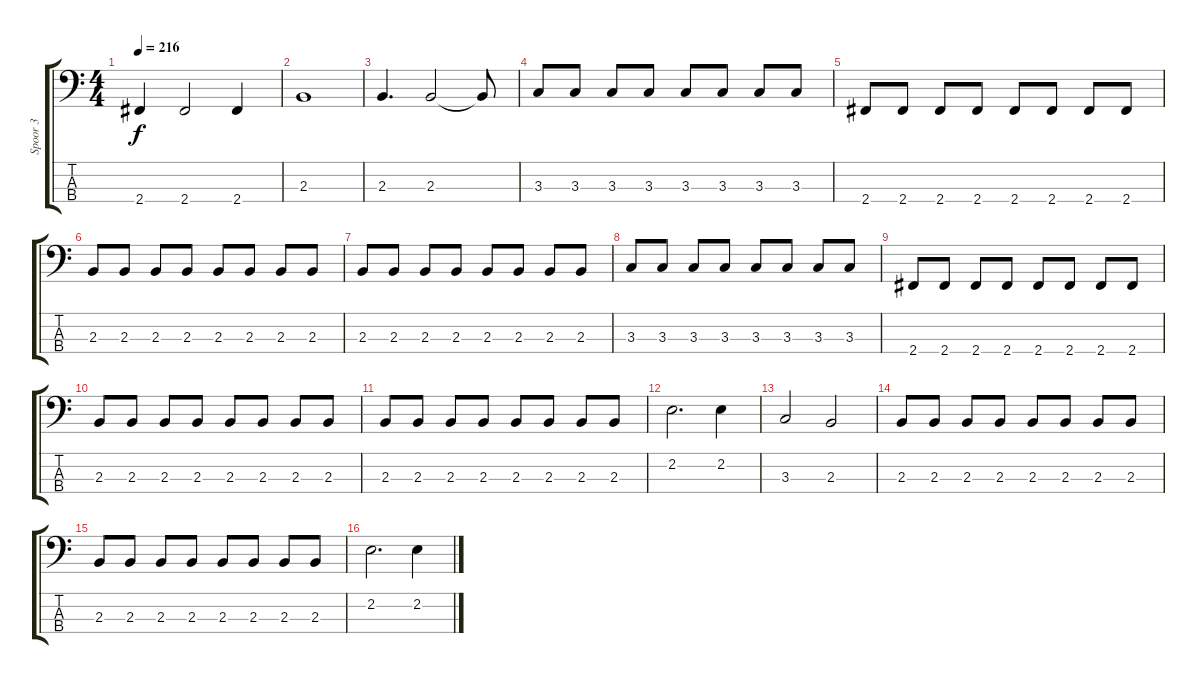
\track ("Spoor 3" "Spoor 3") {instrument electricbassfinger}
\staff {score tabs}
\tuning (G2 D2 A1 E1) {hide}
\ts (4 4)
\tempo 216
\clef f4
\ks c
2.4.4{dy f} 2.4.2 2.4.4 |
2.3.1 |
2.3.4{d} 2.3.2 2.3{t}.8 |
3.3.8 3.3.8 3.3.8 3.3.8 3.3.8 3.3.8 3.3.8 3.3.8 |
2.4.8 2.4.8 2.4.8 2.4.8 2.4.8 2.4.8 2.4.8 2.4.8 |
2.3.8 2.3.8 2.3.8 2.3.8 2.3.8 2.3.8 2.3.8 2.3.8 |
2.3.8 2.3.8 2.3.8 2.3.8 2.3.8 2.3.8 2.3.8 2.3.8 |
3.3.8 3.3.8 3.3.8 3.3.8 3.3.8 3.3.8 3.3.8 3.3.8 |
2.4.8 2.4.8 2.4.8 2.4.8 2.4.8 2.4.8 2.4.8 2.4.8 |
2.3.8 2.3.8 2.3.8 2.3.8 2.3.8 2.3.8 2.3.8 2.3.8 |
2.3.8 2.3.8 2.3.8 2.3.8 2.3.8 2.3.8 2.3.8 2.3.8 |
2.2.2{d} 2.2.4 |
3.3.2 2.3.2 |
2.3.8 2.3.8 2.3.8 2.3.8 2.3.8 2.3.8 2.3.8 2.3.8 |
2.3.8 2.3.8 2.3.8 2.3.8 2.3.8 2.3.8 2.3.8 2.3.8 |
2.2.2{d} 2.2.4
